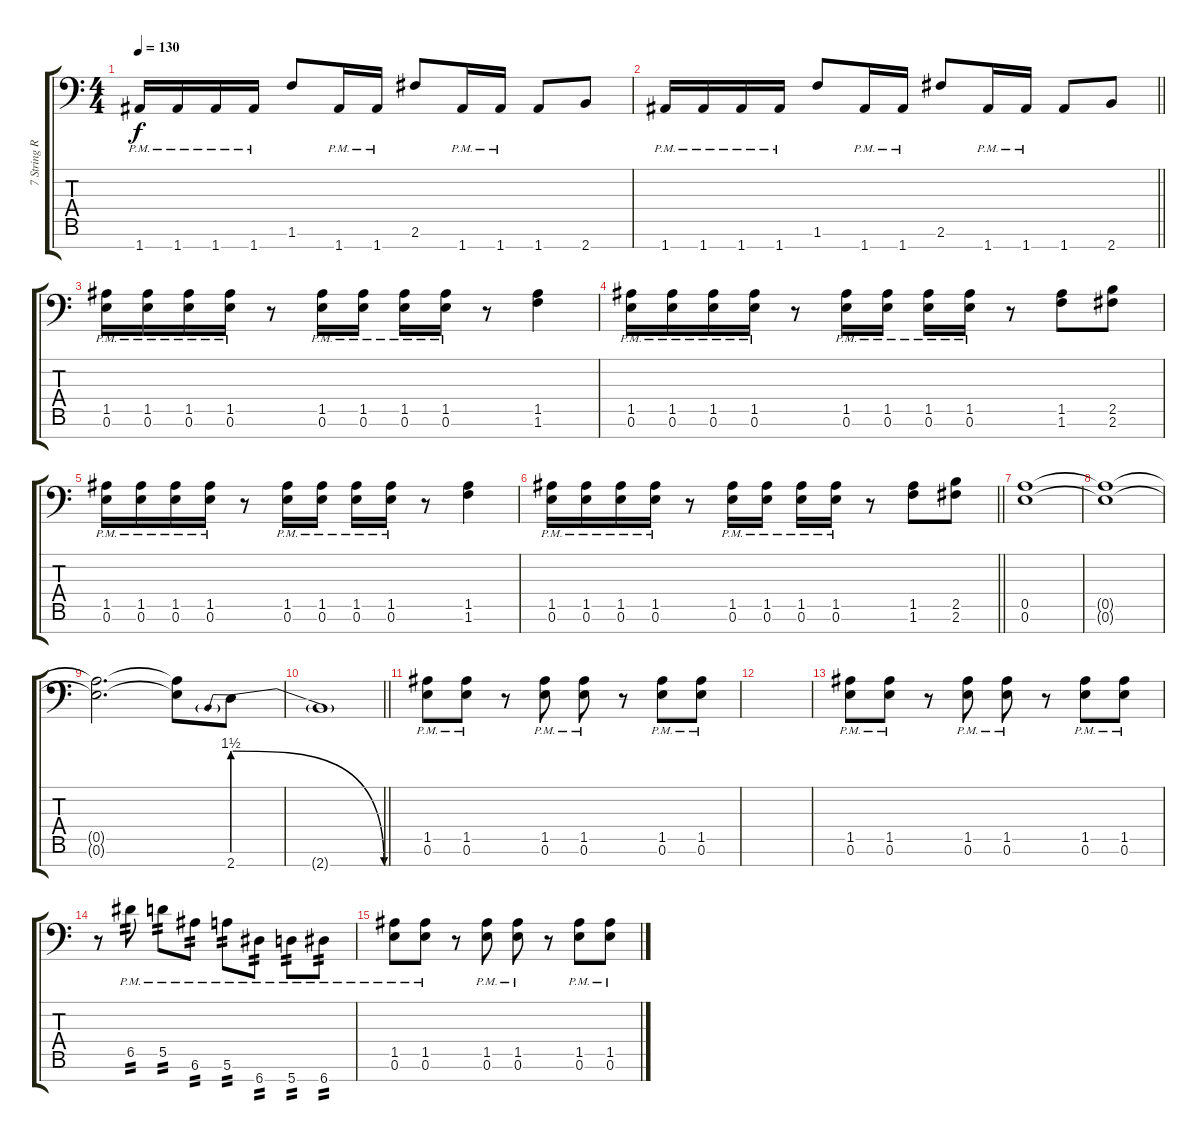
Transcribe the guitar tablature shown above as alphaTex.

\track ("7 String Right" "7 String R") {solo instrument distortionguitar}
\staff {score tabs}
\tuning (E4 B3 G3 D3 A2 E2 A1) {hide}
\ts (4 4)
\tempo 130
\clef f4
\ks c
1.7{pm}.16{dy f} 1.7{pm}.16 1.7{pm}.16 1.7{pm}.16 1.6.8 1.7{pm}.16 1.7{pm}.16 2.6.8 1.7{pm}.16 1.7{pm}.16 1.7.8 2.7.8 |
\barLineRight lightlight
1.7{pm}.16 1.7{pm}.16 1.7{pm}.16 1.7{pm}.16 1.6.8 1.7{pm}.16 1.7{pm}.16 2.6.8 1.7{pm}.16 1.7{pm}.16 1.7.8 2.7.8 |
\section ("" "")
(1.5{pm} 0.6{pm}).16 (1.5{pm} 0.6{pm}).16 (1.5{pm} 0.6{pm}).16 (1.5{pm} 0.6{pm}).16 r.8 (1.5{pm} 0.6{pm}).16 (1.5{pm} 0.6{pm}).16 (1.5{pm} 0.6{pm}).16 (1.5{pm} 0.6{pm}).16 r.8 (1.5 1.6).4 |
(1.5{pm} 0.6{pm}).16 (1.5{pm} 0.6{pm}).16 (1.5{pm} 0.6{pm}).16 (1.5{pm} 0.6{pm}).16 r.8 (1.5{pm} 0.6{pm}).16 (1.5{pm} 0.6{pm}).16 (1.5{pm} 0.6{pm}).16 (1.5{pm} 0.6{pm}).16 r.8 (1.5 1.6).8 (2.5 2.6).8 |
(1.5{pm} 0.6{pm}).16 (1.5{pm} 0.6{pm}).16 (1.5{pm} 0.6{pm}).16 (1.5{pm} 0.6{pm}).16 r.8 (1.5{pm} 0.6{pm}).16 (1.5{pm} 0.6{pm}).16 (1.5{pm} 0.6{pm}).16 (1.5{pm} 0.6{pm}).16 r.8 (1.5 1.6).4 |
\barLineRight lightlight
(1.5{pm} 0.6{pm}).16 (1.5{pm} 0.6{pm}).16 (1.5{pm} 0.6{pm}).16 (1.5{pm} 0.6{pm}).16 r.8 (1.5{pm} 0.6{pm}).16 (1.5{pm} 0.6{pm}).16 (1.5{pm} 0.6{pm}).16 (1.5{pm} 0.6{pm}).16 r.8 (1.5 1.6).8 (2.5 2.6).8 |
\section ("" "")
(0.5 0.6).1 |
(0.5{t} 0.6{t}).1 |
(0.5{t} 0.6{t}).2{d} (0.5{t} 0.6{t}).8 2.7{be (prebendrelease 0 6 60 0)}.8 |
\barLineRight lightlight
2.7{t}.1 |
\section ("" "")
(1.5{pm} 0.6{pm}).8 (1.5{pm} 0.6{pm}).8 r.8 (1.5{pm} 0.6{pm}).8 (1.5{pm} 0.6{pm}).8 r.8 (1.5{pm} 0.6{pm}).8 (1.5{pm} 0.6{pm}).8 |
|
(1.5{pm} 0.6{pm}).8 (1.5{pm} 0.6{pm}).8 r.8 (1.5{pm} 0.6{pm}).8 (1.5{pm} 0.6{pm}).8 r.8 (1.5{pm} 0.6{pm}).8 (1.5{pm} 0.6{pm}).8 |
r.8 6.5{pm}.8{tp 2} 5.5{pm}.8{tp 2} 6.6{pm}.8{tp 2} 5.6{pm}.8{tp 2} 6.7{pm}.8{tp 2} 5.7{pm}.8{tp 2} 6.7{pm}.8{tp 2} |
(1.5{pm} 0.6{pm}).8 (1.5{pm} 0.6{pm}).8 r.8 (1.5{pm} 0.6{pm}).8 (1.5{pm} 0.6{pm}).8 r.8 (1.5{pm} 0.6{pm}).8 (1.5{pm} 0.6{pm}).8
